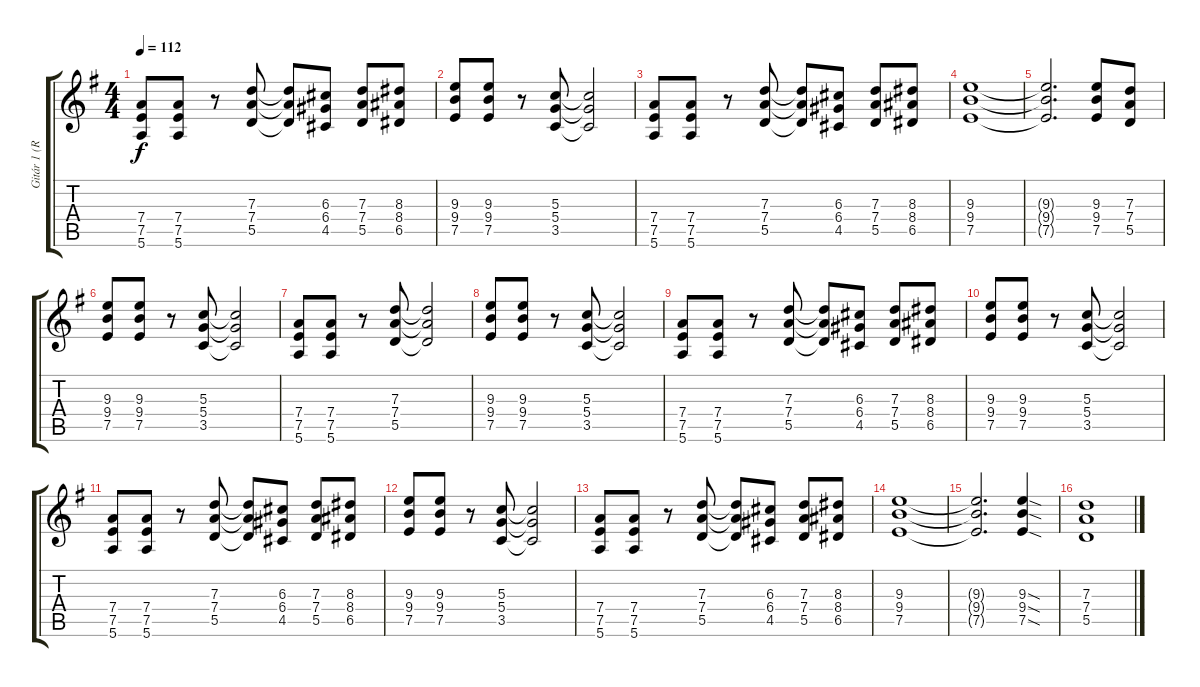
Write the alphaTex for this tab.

\track ("Gitár 1 (Ritchie Blackmore)" "Gitár 1 (R") {instrument distortionguitar}
\staff {score tabs}
\tuning (E4 B3 G3 D3 A2 E2) {hide}
\ts (4 4)
\tempo 112
\clef g2
\ks g
(7.4 7.5 5.6).8{dy f} (7.4 7.5 5.6).8 r.8 (7.3 7.4 5.5).8 (7.3{t} 7.4{t} 5.5{t}).8 (6.3 6.4 4.5).8 (7.3 7.4 5.5).8 (8.3 8.4 6.5).8 |
(9.3 9.4 7.5).8 (9.3 9.4 7.5).8 r.8 (5.3 5.4 3.5).8 (5.3{t} 5.4{t} 3.5{t}).2 |
(7.4 7.5 5.6).8 (7.4 7.5 5.6).8 r.8 (7.3 7.4 5.5).8 (7.3{t} 7.4{t} 5.5{t}).8 (6.3 6.4 4.5).8 (7.3 7.4 5.5).8 (8.3 8.4 6.5).8 |
(9.3 9.4 7.5).1 |
(9.3{t} 9.4{t} 7.5{t}).2{d} (9.3 9.4 7.5).8 (7.3 7.4 5.5).8 |
(9.3 9.4 7.5).8 (9.3 9.4 7.5).8 r.8 (5.3 5.4 3.5).8 (5.3{t} 5.4{t} 3.5{t}).2 |
(7.4 7.5 5.6).8 (7.4 7.5 5.6).8 r.8 (7.3 7.4 5.5).8 (7.3{t} 7.4{t} 5.5{t}).2 |
(9.3 9.4 7.5).8 (9.3 9.4 7.5).8 r.8 (5.3 5.4 3.5).8 (5.3{t} 5.4{t} 3.5{t}).2 |
(7.4 7.5 5.6).8 (7.4 7.5 5.6).8 r.8 (7.3 7.4 5.5).8 (7.3{t} 7.4{t} 5.5{t}).8 (6.3 6.4 4.5).8 (7.3 7.4 5.5).8 (8.3 8.4 6.5).8 |
(9.3 9.4 7.5).8 (9.3 9.4 7.5).8 r.8 (5.3 5.4 3.5).8 (5.3{t} 5.4{t} 3.5{t}).2 |
(7.4 7.5 5.6).8 (7.4 7.5 5.6).8 r.8 (7.3 7.4 5.5).8 (7.3{t} 7.4{t} 5.5{t}).8 (6.3 6.4 4.5).8 (7.3 7.4 5.5).8 (8.3 8.4 6.5).8 |
(9.3 9.4 7.5).8 (9.3 9.4 7.5).8 r.8 (5.3 5.4 3.5).8 (5.3{t} 5.4{t} 3.5{t}).2 |
(7.4 7.5 5.6).8 (7.4 7.5 5.6).8 r.8 (7.3 7.4 5.5).8 (7.3{t} 7.4{t} 5.5{t}).8 (6.3 6.4 4.5).8 (7.3 7.4 5.5).8 (8.3 8.4 6.5).8 |
(9.3 9.4 7.5).1 |
(9.3{t} 9.4{t} 7.5{t}).2{d} (9.3{sod} 9.4{sod} 7.5{sod}).4 |
(7.3 7.4 5.5).1
